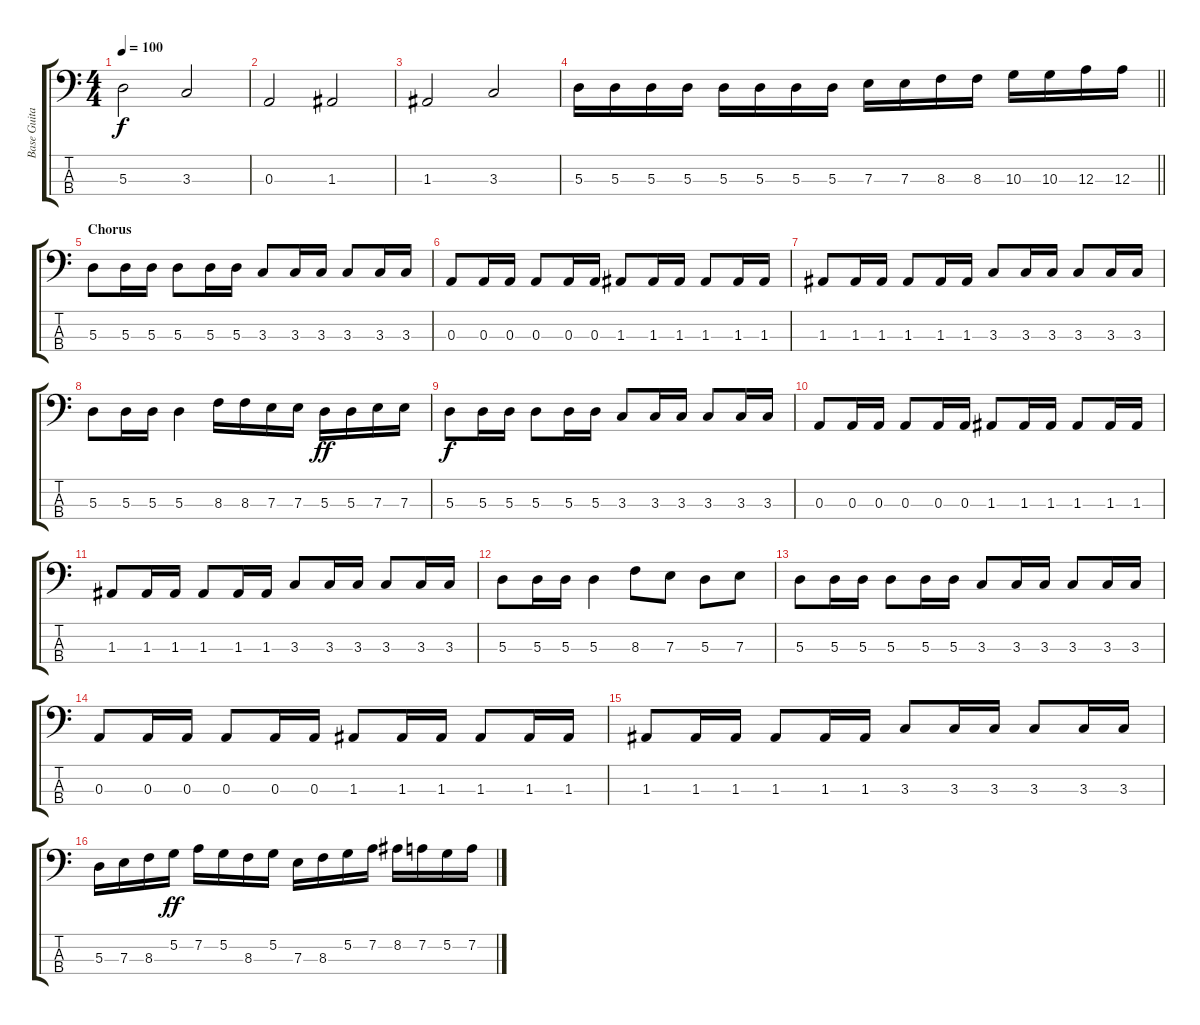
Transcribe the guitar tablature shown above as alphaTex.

\track ("Base Guitar" "Base Guita") {instrument electricbassfinger}
\staff {score tabs}
\tuning (G2 D2 A1 E1) {hide}
\ts (4 4)
\tempo 100
\clef f4
\ks c
5.3.2{dy f} 3.3.2 |
0.3.2 1.3.2 |
1.3.2 3.3.2 |
\barLineRight lightlight
5.3.16 5.3.16 5.3.16 5.3.16 5.3.16 5.3.16 5.3.16 5.3.16 7.3.16 7.3.16 8.3.16 8.3.16 10.3.16 10.3.16 12.3.16 12.3.16 |
\section ("" "Chorus")
5.3.8 5.3.16 5.3.16 5.3.8 5.3.16 5.3.16 3.3.8 3.3.16 3.3.16 3.3.8 3.3.16 3.3.16 |
0.3.8 0.3.16 0.3.16 0.3.8 0.3.16 0.3.16 1.3.8 1.3.16 1.3.16 1.3.8 1.3.16 1.3.16 |
1.3.8 1.3.16 1.3.16 1.3.8 1.3.16 1.3.16 3.3.8 3.3.16 3.3.16 3.3.8 3.3.16 3.3.16 |
5.3.8 5.3.16 5.3.16 5.3.4 8.3.16 8.3.16 7.3.16 7.3.16 5.3.16{dy ff} 5.3.16 7.3.16 7.3.16 |
5.3.8{dy f} 5.3.16 5.3.16 5.3.8 5.3.16 5.3.16 3.3.8 3.3.16 3.3.16 3.3.8 3.3.16 3.3.16 |
0.3.8 0.3.16 0.3.16 0.3.8 0.3.16 0.3.16 1.3.8 1.3.16 1.3.16 1.3.8 1.3.16 1.3.16 |
1.3.8 1.3.16 1.3.16 1.3.8 1.3.16 1.3.16 3.3.8 3.3.16 3.3.16 3.3.8 3.3.16 3.3.16 |
5.3.8 5.3.16 5.3.16 5.3.4 8.3.8 7.3.8 5.3.8 7.3.8 |
5.3.8 5.3.16 5.3.16 5.3.8 5.3.16 5.3.16 3.3.8 3.3.16 3.3.16 3.3.8 3.3.16 3.3.16 |
0.3.8 0.3.16 0.3.16 0.3.8 0.3.16 0.3.16 1.3.8 1.3.16 1.3.16 1.3.8 1.3.16 1.3.16 |
1.3.8 1.3.16 1.3.16 1.3.8 1.3.16 1.3.16 3.3.8 3.3.16 3.3.16 3.3.8 3.3.16 3.3.16 |
5.3.16 7.3.16 8.3.16 5.2.16{dy ff} 7.2.16 5.2.16 8.3.16 5.2.16 7.3.16 8.3.16 5.2.16 7.2.16 8.2.16 7.2.16 5.2.16 7.2.16
